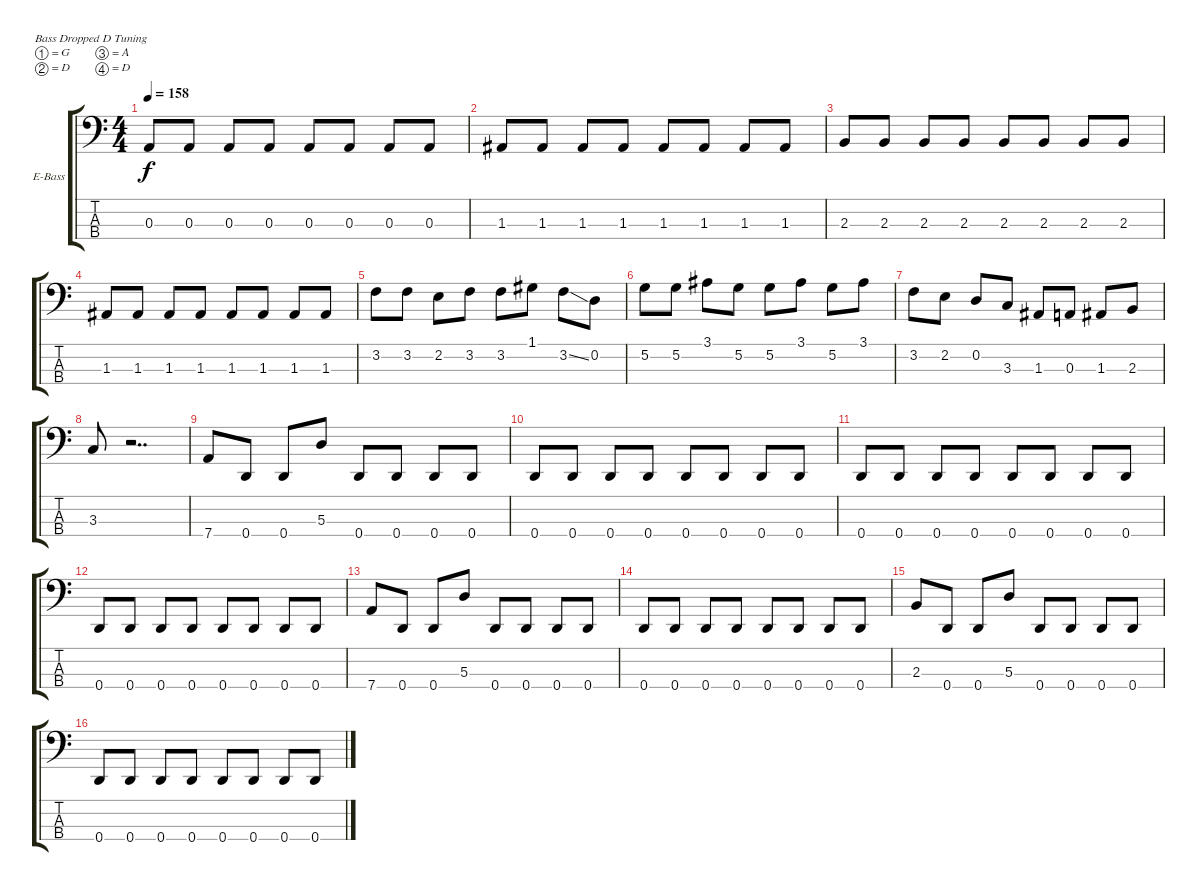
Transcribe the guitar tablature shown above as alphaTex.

\bracketExtendMode groupsimilarinstruments
\firstSystemTrackNameOrientation horizontal
\otherSystemsTrackNameOrientation horizontal
\track ("Bass" "E-Bass") {instrument electricbasspick}
\staff {score tabs}
\tuning (G2 D2 A1 D1)
\ts (4 4)
\tempo 158
\clef f4
\ks c
0.3.8{dy f} 0.3.8 0.3.8 0.3.8 0.3.8 0.3.8 0.3.8 0.3.8 |
1.3.8 1.3.8 1.3.8 1.3.8 1.3.8 1.3.8 1.3.8 1.3.8 |
2.3.8 2.3.8 2.3.8 2.3.8 2.3.8 2.3.8 2.3.8 2.3.8 |
1.3.8 1.3.8 1.3.8 1.3.8 1.3.8 1.3.8 1.3.8 1.3.8 |
3.2.8 3.2.8 2.2.8 3.2.8 3.2.8 1.1.8 3.2{ss}.8 0.2.8 |
5.2.8 5.2.8 3.1.8 5.2.8 5.2.8 3.1.8 5.2.8 3.1.8 |
3.2.8 2.2.8 0.2.8 3.3.8 1.3.8 0.3.8 1.3.8 2.3.8 |
3.3.8 r.2{dd} |
7.4.8 0.4.8 0.4.8 5.3.8 0.4.8 0.4.8 0.4.8 0.4.8 |
0.4.8 0.4.8 0.4.8 0.4.8 0.4.8 0.4.8 0.4.8 0.4.8 |
0.4.8 0.4.8 0.4.8 0.4.8 0.4.8 0.4.8 0.4.8 0.4.8 |
0.4.8 0.4.8 0.4.8 0.4.8 0.4.8 0.4.8 0.4.8 0.4.8 |
7.4.8 0.4.8 0.4.8 5.3.8 0.4.8 0.4.8 0.4.8 0.4.8 |
0.4.8 0.4.8 0.4.8 0.4.8 0.4.8 0.4.8 0.4.8 0.4.8 |
2.3.8 0.4.8 0.4.8 5.3.8 0.4.8 0.4.8 0.4.8 0.4.8 |
0.4.8 0.4.8 0.4.8 0.4.8 0.4.8 0.4.8 0.4.8 0.4.8
